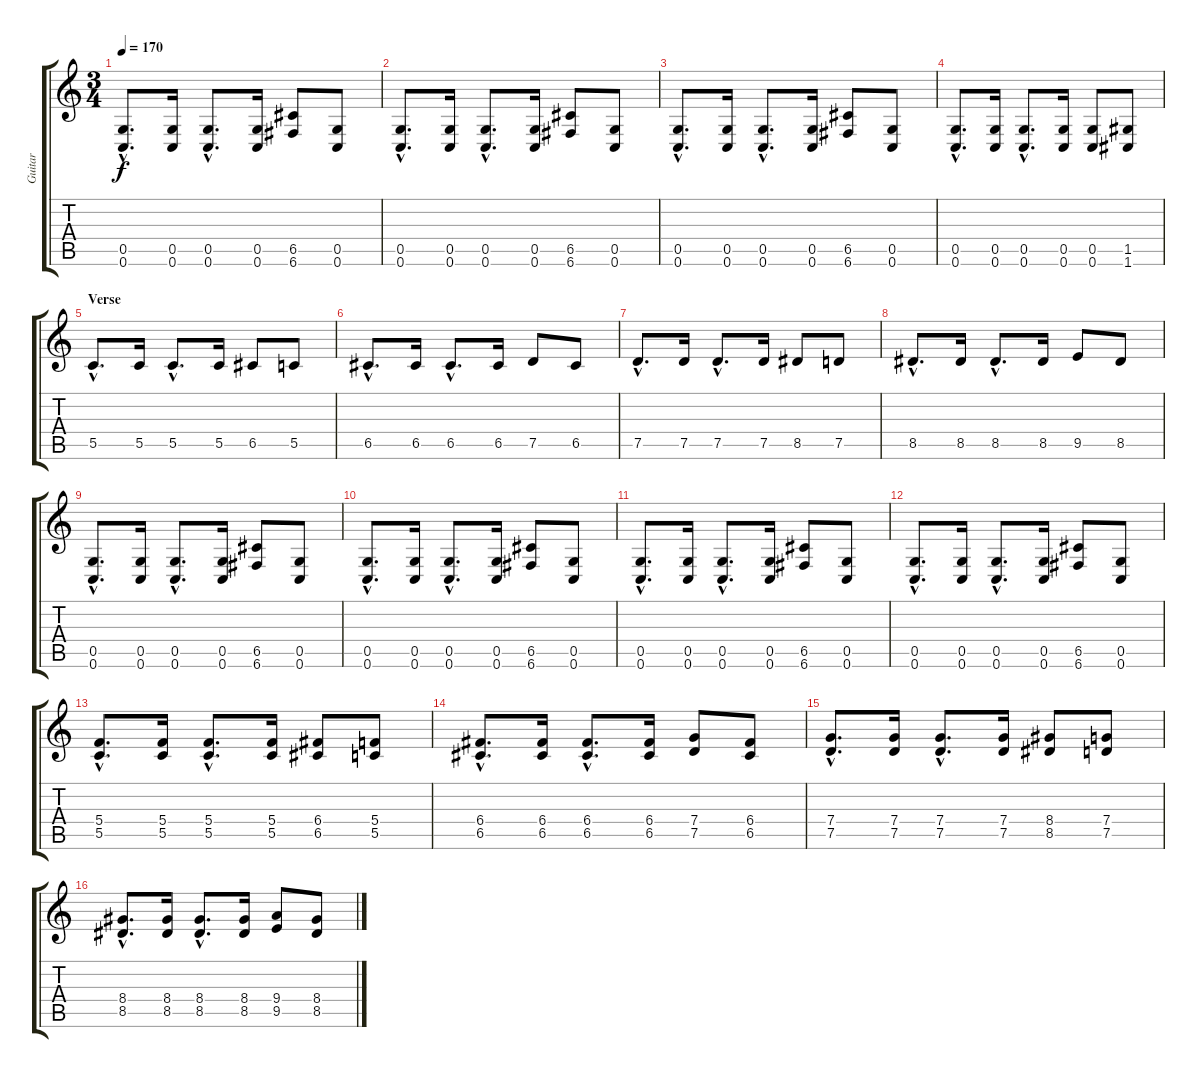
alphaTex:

\track ("Guitar" "Guitar") {instrument distortionguitar}
\staff {score tabs}
\tuning (D4 A3 F3 C3 G2 C2) {hide}
\ts (3 4)
\tempo 170
\clef g2
\ks c
(0.5{hac} 0.6{hac}).8{d dy f} (0.5 0.6).16 (0.5{hac} 0.6{hac}).8{d} (0.5 0.6).16 (6.5 6.6).8 (0.5 0.6).8 |
(0.5{hac} 0.6{hac}).8{d} (0.5 0.6).16 (0.5{hac} 0.6{hac}).8{d} (0.5 0.6).16 (6.5 6.6).8 (0.5 0.6).8 |
(0.5{hac} 0.6{hac}).8{d} (0.5 0.6).16 (0.5{hac} 0.6{hac}).8{d} (0.5 0.6).16 (6.5 6.6).8 (0.5 0.6).8 |
(0.5{hac} 0.6{hac}).8{d} (0.5 0.6).16 (0.5{hac} 0.6{hac}).8{d} (0.5 0.6).16 (0.5 0.6).8 (1.5 1.6).8 |
\section ("" "Verse")
5.5{hac}.8{d} 5.5.16 5.5{hac}.8{d} 5.5.16 6.5.8 5.5.8 |
6.5{hac}.8{d} 6.5.16 6.5{hac}.8{d} 6.5.16 7.5.8 6.5.8 |
7.5{hac}.8{d} 7.5.16 7.5{hac}.8{d} 7.5.16 8.5.8 7.5.8 |
8.5{hac}.8{d} 8.5.16 8.5{hac}.8{d} 8.5.16 9.5.8 8.5.8 |
(0.5{hac} 0.6{hac}).8{d} (0.5 0.6).16 (0.5{hac} 0.6{hac}).8{d} (0.5 0.6).16 (6.5 6.6).8 (0.5 0.6).8 |
(0.5{hac} 0.6{hac}).8{d} (0.5 0.6).16 (0.5{hac} 0.6{hac}).8{d} (0.5 0.6).16 (6.5 6.6).8 (0.5 0.6).8 |
(0.5{hac} 0.6{hac}).8{d} (0.5 0.6).16 (0.5{hac} 0.6{hac}).8{d} (0.5 0.6).16 (6.5 6.6).8 (0.5 0.6).8 |
(0.5{hac} 0.6{hac}).8{d} (0.5 0.6).16 (0.5{hac} 0.6{hac}).8{d} (0.5 0.6).16 (6.5 6.6).8 (0.5 0.6).8 |
(5.4{hac} 5.5{hac}).8{d} (5.4 5.5).16 (5.4{hac} 5.5{hac}).8{d} (5.4 5.5).16 (6.4 6.5).8 (5.4 5.5).8 |
(6.4{hac} 6.5{hac}).8{d} (6.4 6.5).16 (6.4{hac} 6.5{hac}).8{d} (6.4 6.5).16 (7.4 7.5).8 (6.4 6.5).8 |
(7.4{hac} 7.5{hac}).8{d} (7.4 7.5).16 (7.4{hac} 7.5{hac}).8{d} (7.4 7.5).16 (8.4 8.5).8 (7.4 7.5).8 |
(8.4{hac} 8.5{hac}).8{d} (8.4 8.5).16 (8.4{hac} 8.5{hac}).8{d} (8.4 8.5).16 (9.4 9.5).8 (8.4 8.5).8
